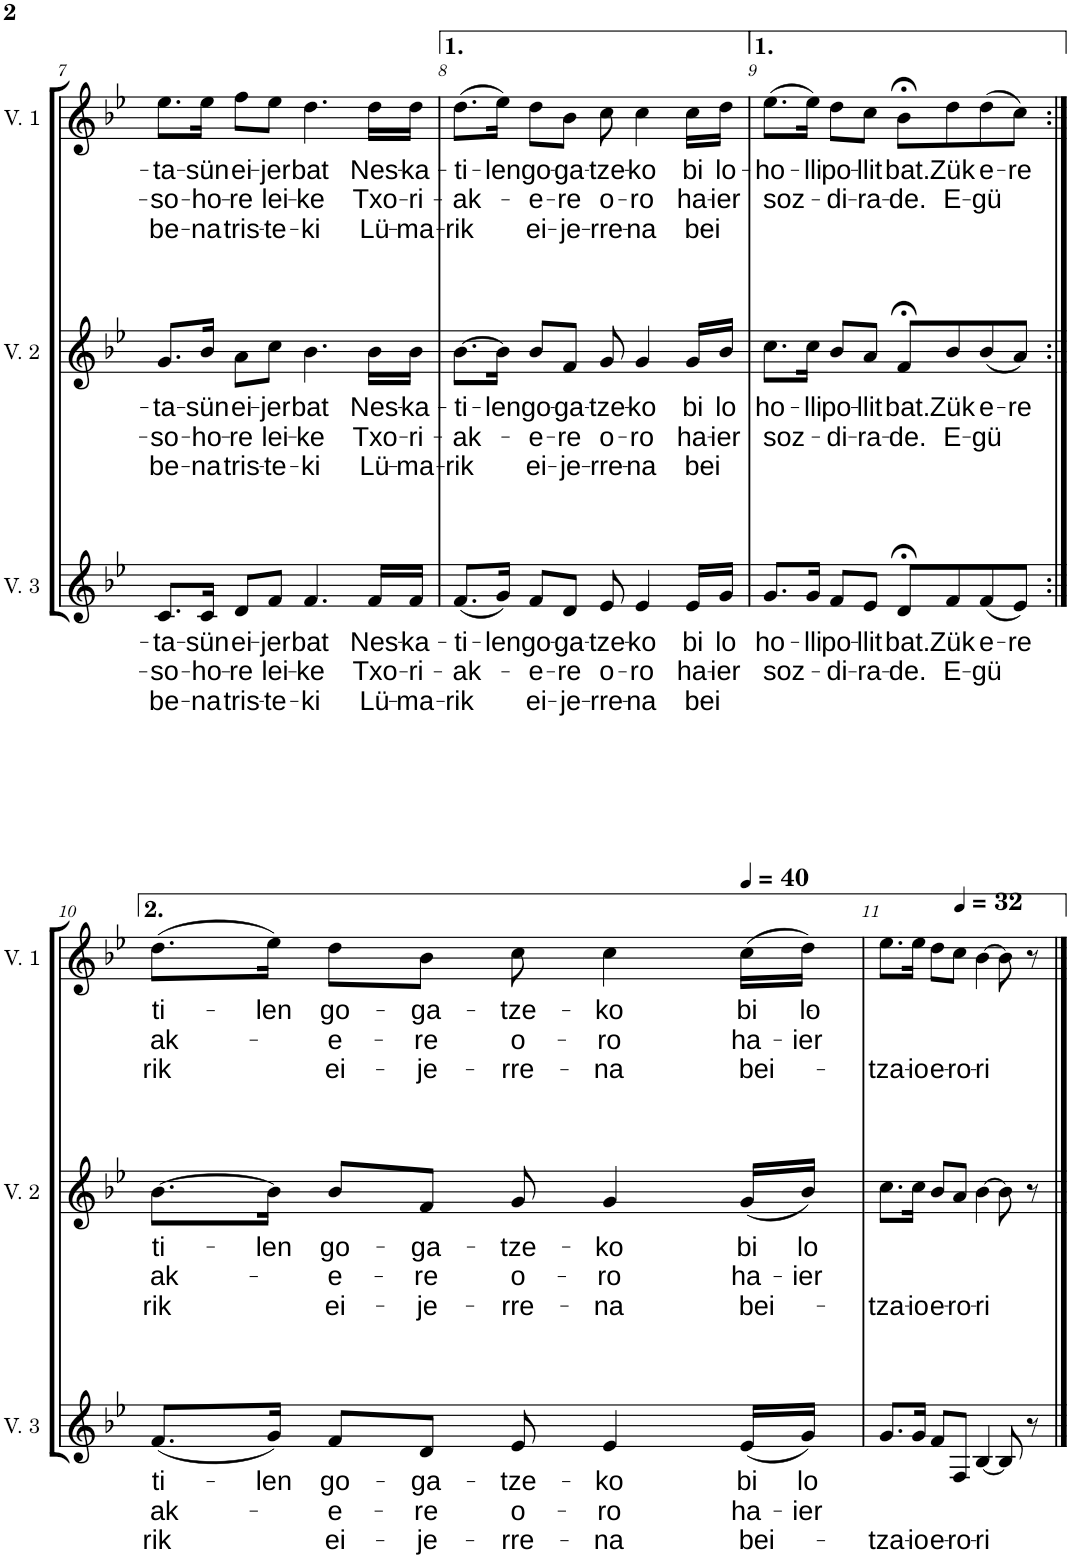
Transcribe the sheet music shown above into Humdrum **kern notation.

**kern	**text	**text	**text	**kern	**text	**text	**text	**kern	**text	**text	**text
*part3	*part3	*part3	*part3	*part2	*part2	*part2	*part2	*part1	*part1	*part1	*part1
*staff3	*staff3	*staff3	*staff3	*staff2	*staff2	*staff2	*staff2	*staff1	*staff1	*staff1	*staff1
*I"Voix 3	*	*	*	*I"Voix 2	*	*	*	*I"Voix 1	*	*	*
*I'V. 3	*	*	*	*I'V. 2	*	*	*	*I'V. 1	*	*	*
!!LO:PB:g=z
*clefG2	*	*	*	*clefG2	*	*	*	*clefG2	*	*	*
*k[b-e-]	*	*	*	*k[b-e-]	*	*	*	*k[b-e-]	*	*	*
*M4/4	*	*	*	*M4/4	*	*	*	*M4/4	*	*	*
=7	=7	=7	=7	=7	=7	=7	=7	=7	=7	=7	=7
!	!LO:LY:b	!LO:LY:b	!LO:LY:b	!	!LO:LY:b	!LO:LY:b	!LO:LY:b	!	!LO:LY:b	!LO:LY:b	!LO:LY:b
8.c/L	-ta-	-so-	be-	8.g/L	-ta-	-so-	be-	8.ee-\L	-ta-	-so-	be-
!	!LO:LY:b	!LO:LY:b	!LO:LY:b	!	!LO:LY:b	!LO:LY:b	!LO:LY:b	!	!LO:LY:b	!LO:LY:b	!LO:LY:b
16c/Jk	-sün	-ho-	-na	16b-/Jk	-sün	-ho-	-na	16ee-\Jk	-sün	-ho-	-na
!	!LO:LY:b	!LO:LY:b	!LO:LY:b	!	!LO:LY:b	!LO:LY:b	!LO:LY:b	!	!LO:LY:b	!LO:LY:b	!LO:LY:b
8d/L	ei-	-re	tris-	8a\L	ei-	-re	tris-	8ff\L	ei-	-re	tris-
!	!LO:LY:b	!LO:LY:b	!LO:LY:b	!	!LO:LY:b	!LO:LY:b	!LO:LY:b	!	!LO:LY:b	!LO:LY:b	!LO:LY:b
8f/J	-jer	lei-	-te-	8cc\J	-jer	lei-	-te-	8ee-\J	-jer	lei-	-te-
!	!LO:LY:b	!LO:LY:b	!LO:LY:b	!	!LO:LY:b	!LO:LY:b	!LO:LY:b	!	!LO:LY:b	!LO:LY:b	!LO:LY:b
4.f/	bat	-ke	-ki	4.b-\	bat	-ke	-ki	4.dd\	bat	-ke	-ki
!	!LO:LY:b	!LO:LY:b	!LO:LY:b	!	!LO:LY:b	!LO:LY:b	!LO:LY:b	!	!LO:LY:b	!LO:LY:b	!LO:LY:b
16f/LL	Nes-	Txo-	Lü-	16b-\LL	Nes-	Txo-	Lü-	16dd\LL	Nes-	Txo-	Lü-
!	!LO:LY:b	!LO:LY:b	!LO:LY:b	!	!LO:LY:b	!LO:LY:b	!LO:LY:b	!	!LO:LY:b	!LO:LY:b	!LO:LY:b
16f/JJ	-ka-	-ri-	-ma-	16b-\JJ	-ka-	-ri-	-ma-	16dd\JJ	-ka-	-ri-	-ma-
=8	=8	=8	=8	=8	=8	=8	=8	=8	=8	=8	=8
!	!LO:LY:b	!LO:LY:b	!LO:LY:b	!	!LO:LY:b	!LO:LY:b	!LO:LY:b	!	!LO:LY:b	!LO:LY:b	!LO:LY:b
(8.f/L	-ti-	-ak-	-rik	[8.b-\L	-ti-	-ak-	-rik	(8.dd\L	-ti-	-ak-	-rik
!	!LO:LY:b	!	!	!	!LO:LY:b	!	!	!	!LO:LY:b	!	!
16g/Jk)	-len	.	.	16b-\Jk]	-len	.	.	16ee-\Jk)	-len	.	.
!	!LO:LY:b	!LO:LY:b	!LO:LY:b	!	!LO:LY:b	!LO:LY:b	!LO:LY:b	!	!LO:LY:b	!LO:LY:b	!LO:LY:b
8f/L	go-	-e-	ei-	8b-/L	go-	-e-	ei-	8dd\L	go-	-e-	ei-
!	!LO:LY:b	!LO:LY:b	!LO:LY:b	!	!LO:LY:b	!LO:LY:b	!LO:LY:b	!	!LO:LY:b	!LO:LY:b	!LO:LY:b
8d/J	-ga-	-re	-je-	8f/J	-ga-	-re	-je-	8b-\J	-ga-	-re	-je-
!	!LO:LY:b	!LO:LY:b	!LO:LY:b	!	!LO:LY:b	!LO:LY:b	!LO:LY:b	!	!LO:LY:b	!LO:LY:b	!LO:LY:b
8e-/	-tze-	o-	-rre-	8g/	-tze-	o-	-rre-	8cc\	-tze-	o-	-rre-
!	!LO:LY:b	!LO:LY:b	!LO:LY:b	!	!LO:LY:b	!LO:LY:b	!LO:LY:b	!	!LO:LY:b	!LO:LY:b	!LO:LY:b
4e-/	-ko	-ro	-na	4g/	-ko	-ro	-na	4cc\	-ko	-ro	-na
!	!LO:LY:b	!LO:LY:b	!LO:LY:b	!	!LO:LY:b	!LO:LY:b	!LO:LY:b	!	!LO:LY:b	!LO:LY:b	!LO:LY:b
16e-/LL	bi	ha-	bei-	16g/LL	bi	ha-	bei-	16cc\LL	bi	ha-	bei-
!	!LO:LY:b	!LO:LY:b	!	!	!LO:LY:b	!LO:LY:b	!	!	!LO:LY:b	!LO:LY:b	!
16g/JJ	lo	-ier	.	16b-/JJ	lo	-ier	.	16dd\JJ	lo-	-ier	.
=9	=9	=9	=9	=9	=9	=9	=9	=9	=9	=9	=9
!	!LO:LY:b	!LO:LY:b	!	!	!LO:LY:b	!LO:LY:b	!	!	!LO:LY:b	!LO:LY:b	!
8.g/L	ho-	soz-	.	8.cc\L	ho-	soz-	.	(8.ee-\L	-ho-	soz-	.
!	!LO:LY:b	!	!	!	!LO:LY:b	!	!	!	!LO:LY:b	!	!
16g/Jk	-lli	.	.	16cc\Jk	-lli	.	.	16ee-\Jk)	-lli	.	.
!	!LO:LY:b	!LO:LY:b	!	!	!LO:LY:b	!LO:LY:b	!	!	!LO:LY:b	!LO:LY:b	!
8f/L	po-	-di-	.	8b-/L	po-	-di-	.	8dd\L	po-	-di-	.
!	!LO:LY:b	!LO:LY:b	!	!	!LO:LY:b	!LO:LY:b	!	!	!LO:LY:b	!LO:LY:b	!
8e-/J	-llit	-ra-	.	8a/J	-llit	-ra-	.	8cc\J	-llit	-ra-	.
!	!LO:LY:b	!LO:LY:b	!	!	!LO:LY:b	!LO:LY:b	!	!	!LO:LY:b	!LO:LY:b	!
8d;</L	bat.	-de.	.	8f;</L	bat.	-de.	.	8b-;<\L	bat.	-de.	.
!	!LO:LY:b	!LO:LY:b	!	!	!LO:LY:b	!LO:LY:b	!	!	!LO:LY:b	!LO:LY:b	!
8f/	Zük	E-	.	8b-/	Zük	E-	.	8dd\	Zük	E-	.
!	!LO:LY:b	!LO:LY:b	!	!	!LO:LY:b	!LO:LY:b	!	!	!LO:LY:b	!LO:LY:b	!
(8f/	e-	-gü	.	(8b-/	e-	-gü	.	(8dd\	e-	-gü	.
!	!LO:LY:b	!	!	!	!LO:LY:b	!	!	!	!LO:LY:b	!	!
8e-/J)	-re	.	.	8a/J)	-re	.	.	8cc\J)	-re	.	.
!!LO:LB:g=z
=10:|!	=10:|!	=10:|!	=10:|!	=10:|!	=10:|!	=10:|!	=10:|!	=10:|!	=10:|!	=10:|!	=10:|!
!	!LO:LY:b	!LO:LY:b	!LO:LY:b	!	!LO:LY:b	!LO:LY:b	!LO:LY:b	!	!LO:LY:b	!LO:LY:b	!LO:LY:b
(8.f/L	-ti-	-ak-	-rik	[8.b-\L	-ti-	-ak-	-rik	(8.dd\L	-ti-	-ak-	-rik
!	!LO:LY:b	!	!	!	!LO:LY:b	!	!	!	!LO:LY:b	!	!
16g/Jk)	-len	.	.	16b-\Jk]	-len	.	.	16ee-\Jk)	-len	.	.
!	!LO:LY:b	!LO:LY:b	!LO:LY:b	!	!LO:LY:b	!LO:LY:b	!LO:LY:b	!	!LO:LY:b	!LO:LY:b	!LO:LY:b
8f/L	go-	-e-	ei-	8b-/L	go-	-e-	ei-	8dd\L	go-	-e-	ei-
!	!LO:LY:b	!LO:LY:b	!LO:LY:b	!	!LO:LY:b	!LO:LY:b	!LO:LY:b	!	!LO:LY:b	!LO:LY:b	!LO:LY:b
8d/J	-ga-	-re	-je-	8f/J	-ga-	-re	-je-	8b-\J	-ga-	-re	-je-
!	!LO:LY:b	!LO:LY:b	!LO:LY:b	!	!LO:LY:b	!LO:LY:b	!LO:LY:b	!	!LO:LY:b	!LO:LY:b	!LO:LY:b
8e-/	-tze-	o-	-rre-	8g/	-tze-	o-	-rre-	8cc\	-tze-	o-	-rre-
!	!LO:LY:b	!LO:LY:b	!LO:LY:b	!	!LO:LY:b	!LO:LY:b	!LO:LY:b	!	!LO:LY:b	!LO:LY:b	!LO:LY:b
4e-/	-ko	-ro	-na	4g/	-ko	-ro	-na	4cc\	-ko	-ro	-na
*	*	*	*	*	*	*	*	*MM40	*	*	*
!	!LO:LY:b	!LO:LY:b	!LO:LY:b	!	!LO:LY:b	!LO:LY:b	!LO:LY:b	!	!LO:LY:b	!LO:LY:b	!LO:LY:b
(16e-/LL	bi	ha-	bei-	(16g/LL	bi	ha-	bei-	(16cc\LL	bi	ha-	bei-
!	!LO:LY:b	!LO:LY:b	!	!	!LO:LY:b	!LO:LY:b	!	!	!LO:LY:b	!LO:LY:b	!
16g/JJ)	lo	-ier	.	16b-/JJ)	lo	-ier	.	16dd\JJ)	lo-	-ier	.
=11	=11	=11	=11	=11	=11	=11	=11	=11	=11	=11	=11
!	!	!	!LO:LY:b	!	!	!	!LO:LY:b	!	!	!	!LO:LY:b
8.g/L	.	.	-tza-	8.cc\L	.	.	-tza-	8.ee-\L	.	.	-tza-
!	!	!	!LO:LY:b	!	!	!	!LO:LY:b	!	!	!	!LO:LY:b
16g/Jk	.	.	-io	16cc\Jk	.	.	-io	16ee-\Jk	.	.	-io
!	!	!	!LO:LY:b	!	!	!	!LO:LY:b	!	!	!	!LO:LY:b
8f/L	.	.	e-	8b-/L	.	.	e-	8dd\L	.	.	e-
*	*	*	*	*	*	*	*	*MM32	*	*	*
!	!	!	!LO:LY:b	!	!	!	!LO:LY:b	!	!	!	!LO:LY:b
8F/J	.	.	-ro-	8a/J	.	.	-ro-	8cc\J	.	.	-ro-
!	!	!	!LO:LY:b	!	!	!	!LO:LY:b	!	!	!	!LO:LY:b
[4B-/	.	.	-ri	[4b-\	.	.	-ri	[4b-\	.	.	-ri
8B-/]	.	.	.	8b-\]	.	.	.	8b-\]	.	.	.
8r	.	.	.	8r	.	.	.	8r	.	.	.
==	==	==	==	==	==	==	==	==	==	==	==
*-	*-	*-	*-	*-	*-	*-	*-	*-	*-	*-	*-
